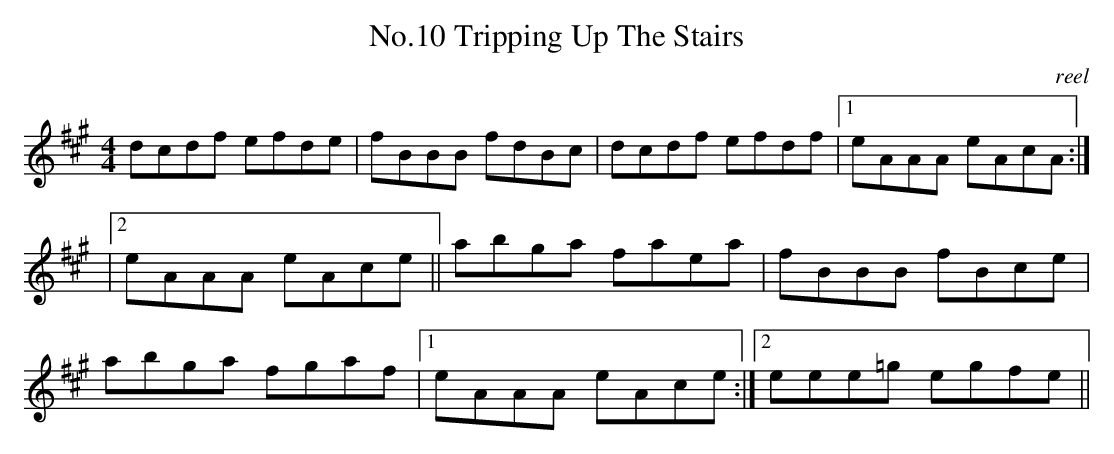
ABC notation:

X:1
T:No.10 Tripping Up The Stairs
C:reel
M:4/4
L:1/8
K:A
dcdf efde|fBBB fdBc|dcdf efdf|[1eAAA eAcA:|
|[2eAAA eAce||abga faea|fBBB fBce|
abga fgaf|[1eAAA eAce:|[2eee=g egfe||
@
